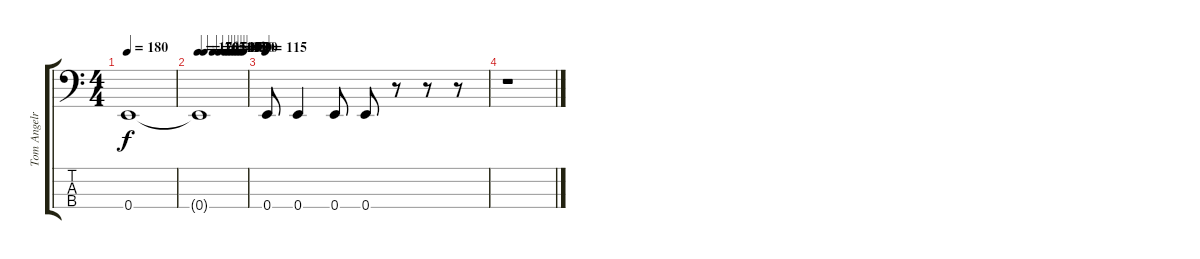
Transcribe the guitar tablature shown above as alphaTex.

\track ("Tom Angelripper (Bass)" "Tom Angelr") {instrument electricbasspick}
\staff {score tabs}
\tuning (G2 D2 A1 E1) {hide}
\ts (4 4)
\tempo 180
\clef f4
\ks c
0.4.1{dy f} |
\tempo 170
\tempo (165 0.125)
\tempo (150 0.3125)
\tempo (140 0.4375)
\tempo (115 0.5625)
\tempo (100 0.625)
\tempo (80 0.6875)
\tempo (70 0.75)
\tempo (60 0.8125)
\tempo (50 0.875)
\tempo (30 0.9375)
0.4{t}.1 |
\tempo 115
0.4.8 0.4.4 0.4.8 0.4.8 r.8 r.8 r.8 |
r.1
